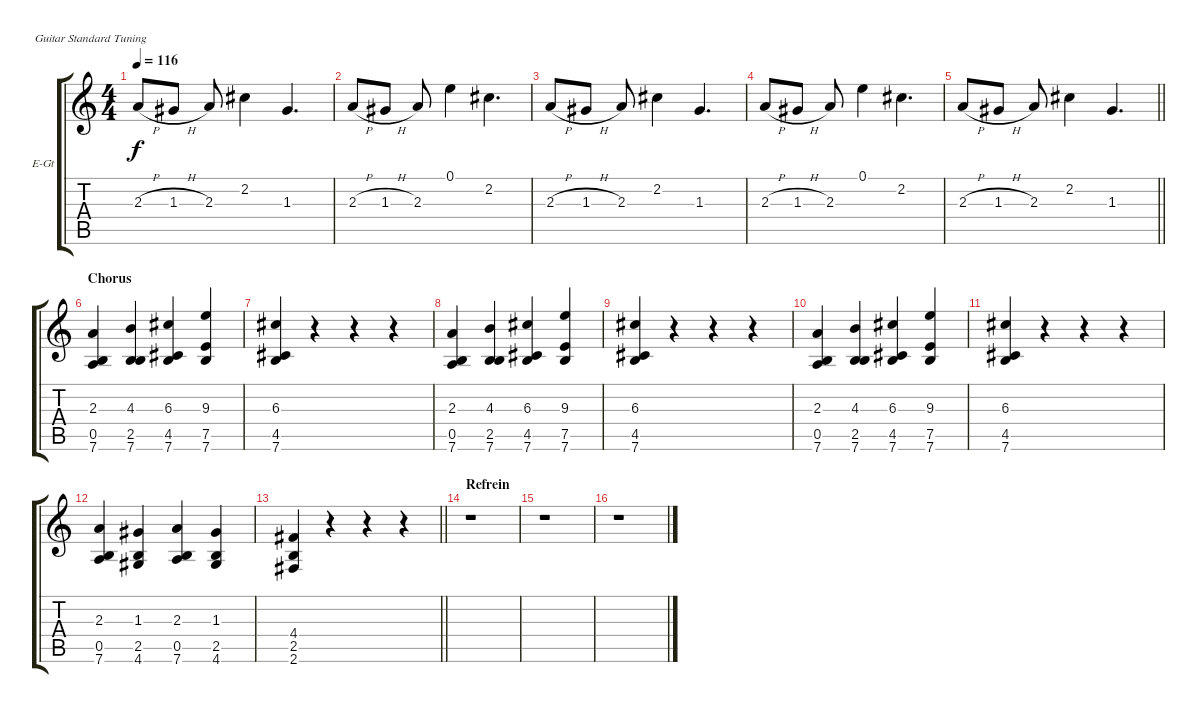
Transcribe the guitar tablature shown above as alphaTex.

\bracketExtendMode groupsimilarinstruments
\firstSystemTrackNameOrientation horizontal
\otherSystemsTrackNameOrientation horizontal
\track ("Adds" "E-Gt") {instrument electricguitarclean}
\staff {score tabs}
\tuning (E4 B3 G3 D3 A2 E2)
\ts (4 4)
\tempo 116
\clef g2
\ks c
2.3{h}.8{dy f} 1.3{h}.8 2.3.8 2.2.4 1.3.4{d} |
2.3{h}.8 1.3{h}.8 2.3.8 0.1.4 2.2.4{d} |
2.3{h}.8 1.3{h}.8 2.3.8 2.2.4 1.3.4{d} |
2.3{h}.8 1.3{h}.8 2.3.8 0.1.4 2.2.4{d} |
\barLineRight lightlight
2.3{h}.8 1.3{h}.8 2.3.8 2.2.4 1.3.4{d} |
\section ("" "Chorus")
(0.5 7.6 2.3).4 (2.5 7.6 4.3).4 (4.5 7.6 6.3).4 (7.5 7.6 9.3).4 |
(4.5 7.6 6.3).4 r.4 r.4 r.4 |
(0.5 7.6 2.3).4 (2.5 7.6 4.3).4 (4.5 7.6 6.3).4 (7.5 7.6 9.3).4 |
(4.5 7.6 6.3).4 r.4 r.4 r.4 |
(0.5 7.6 2.3).4 (2.5 7.6 4.3).4 (4.5 7.6 6.3).4 (7.5 7.6 9.3).4 |
(4.5 7.6 6.3).4 r.4 r.4 r.4 |
(0.5 7.6 2.3).4 (4.6 2.5 1.3).4 (0.5 7.6 2.3).4 (4.6 2.5 1.3).4 |
\barLineRight lightlight
(2.6 2.5 4.4).4 r.4 r.4 r.4 |
\section ("" "Refrein")
r.1 |
r.1 |
r.1
